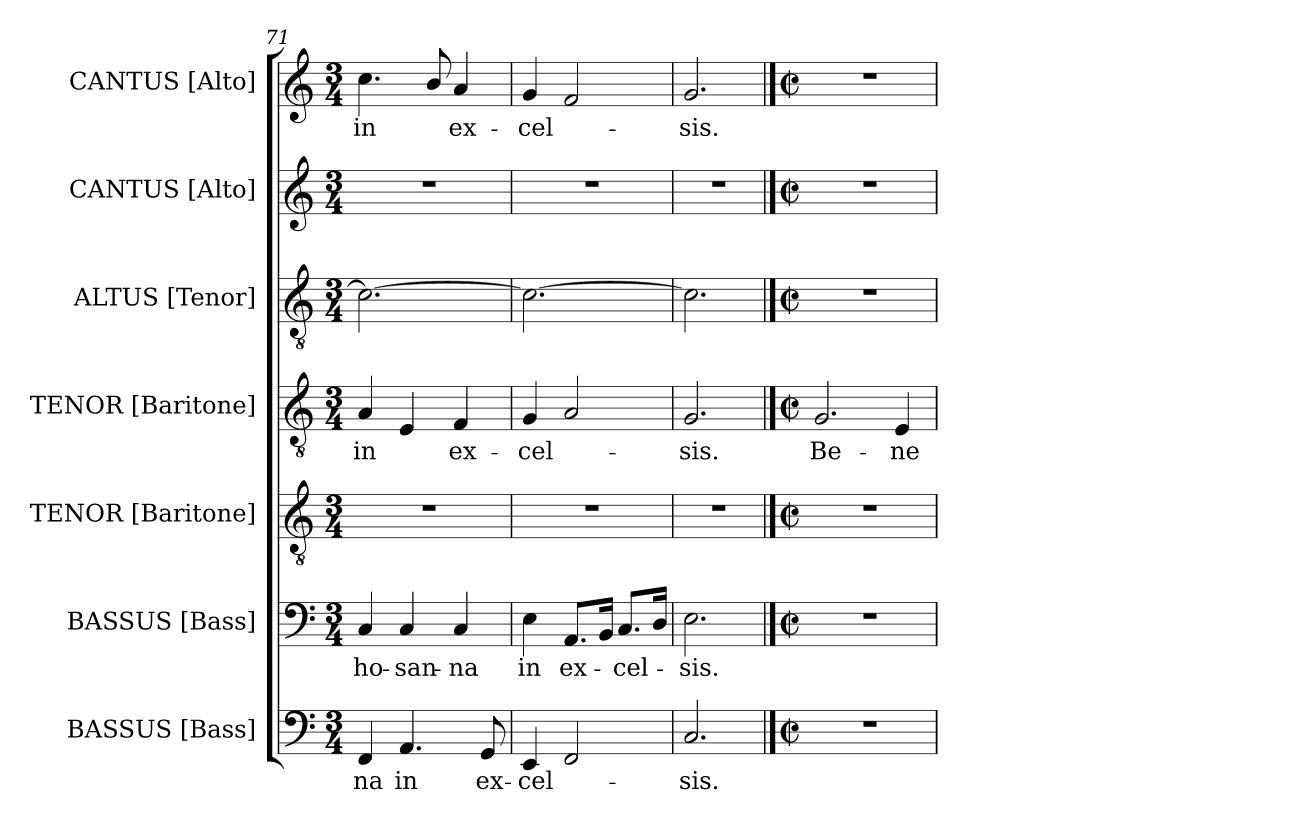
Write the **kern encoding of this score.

**kern	**text	**kern	**text	**kern	**kern	**text	**kern	**kern	**kern	**text
*part7	*part7	*part6	*part6	*part5	*part4	*part4	*part3	*part2	*part1	*part1
*staff7	*staff7	*staff6	*staff6	*staff5	*staff4	*staff4	*staff3	*staff2	*staff1	*staff1
*I"BASSUS [Bass]	*	*I"BASSUS [Bass]	*	*I"TENOR [Baritone]	*I"TENOR [Baritone]	*	*I"ALTUS [Tenor]	*I"CANTUS [Alto]	*I"CANTUS [Alto]	*
*I'B.	*	*I'B.	*	*I'Bar.	*I'Bar.	*	*I'T.	*I'A.	*I'A.	*
*clefF4	*	*clefF4	*	*clefGv2	*clefGv2	*	*clefGv2	*clefG2	*clefG2	*
*	*	*	*	*ITrd7c12	*ITrd7c12	*	*ITrd7c12	*	*	*
*k[]	*	*k[]	*	*k[]	*k[]	*	*k[]	*k[]	*k[]	*
*C:	*	*C:	*	*C:	*C:	*	*C:	*C:	*C:	*
*M3/4	*	*M3/4	*	*M3/4	*M3/4	*	*M3/4	*M3/4	*M3/4	*
=71	=71	=71	=71	=71	=71	=71	=71	=71	=71	=71
!	!LO:LY:b:color=#000000	!	!	!	!	!	!	!	!	!
!	!	!	!LO:LY:b:color=#000000	!LO:N:vis=1	!	!	!	!	!	!
!	!	!	!	!	!	!LO:LY:b:color=#000000	!	!LO:N:vis=1	!	!
!	!	!	!	!	!	!	!	!	!	!LO:LY:b:color=#000000
4FFi/	-na	4Ci/	ho-	2.r	4AAi/	in	2.Ci\_>	2.r	4.cci\	in
!	!LO:LY:b:color=#000000	!	!	!	!	!	!	!	!	!
!	!	!	!LO:LY:b:color=#000000	!	!	!	!	!	!	!
4.AAi/	in	4Ci/	-san-	.	4EEi/	.	.	.	.	.
.	.	.	.	.	.	.	.	.	8bi/	.
!	!	!	!LO:LY:b:color=#000000	!	!	!	!	!	!	!
!	!	!	!	!	!	!LO:LY:b:color=#000000	!	!	!	!
!	!	!	!	!	!	!	!	!	!	!LO:LY:b:color=#000000
.	.	4Ci/	-na	.	4FFi/	ex-	.	.	4ai/	ex-
!	!LO:LY:b:color=#000000	!	!	!	!	!	!	!	!	!
8GGi/	ex-	.	.	.	.	.	.	.	.	.
=72	=72	=72	=72	=72	=72	=72	=72	=72	=72	=72
!	!LO:LY:b:color=#000000	!	!	!	!	!	!	!	!	!
!	!	!	!LO:LY:b:color=#000000	!LO:N:vis=1	!	!	!	!	!	!
!	!	!	!	!	!	!LO:LY:b:color=#000000	!	!LO:N:vis=1	!	!
!	!	!	!	!	!	!	!	!	!	!LO:LY:b:color=#000000
4EEi/	-cel-	4Ei\	in	2.r	4GGi/	-cel-	2.Ci\_>	2.r	4gi/	-cel-
!	!	!	!LO:LY:b:color=#000000	!	!	!	!	!	!	!
2FFi/	.	8.AAi/L	ex-	.	2AAi/	.	.	.	2fi/	.
.	.	16BBi/Jk	.	.	.	.	.	.	.	.
!	!	!	!LO:LY:b:color=#000000	!	!	!	!	!	!	!
.	.	8.Ci/L	-cel-	.	.	.	.	.	.	.
.	.	16Di/Jk	.	.	.	.	.	.	.	.
=73	=73	=73	=73	=73	=73	=73	=73	=73	=73	=73
!	!LO:LY:b:color=#000000	!	!	!	!	!	!	!	!	!
!	!	!	!LO:LY:b:color=#000000	!LO:N:vis=1	!	!	!	!	!	!
!	!	!	!	!	!	!LO:LY:b:color=#000000	!	!LO:N:vis=1	!	!
!	!	!	!	!	!	!	!	!	!	!LO:LY:b:color=#000000
2.Ci/	-sis.	2.Ei\	-sis.	2.r	2.GGi/	-sis.	2.Ci\]	2.r	2.gi/	-sis.
!!LO:PB:g=z
==1	==1	==1	==1	==1	==1	==1	==1	==1	==1	==1
*M2/2	*	*M2/2	*	*M2/2	*M2/2	*	*M2/2	*M2/2	*M2/2	*
*met(c|)	*	*met(c|)	*	*met(c|)	*met(c|)	*	*met(c|)	*met(c|)	*met(c|)	*
!	!	!	!	!	!	!LO:LY:b:color=#000000	!	!	!	!
1r	.	1r	.	1r	2.GGi/	Be-	1r	1r	1r	.
!	!	!	!	!	!	!LO:LY:b:color=#000000	!	!	!	!
.	.	.	.	.	4EEi/	-ne-	.	.	.	.
=	=	=	=	=	=	=	=	=	=	=
*-	*-	*-	*-	*-	*-	*-	*-	*-	*-	*-
